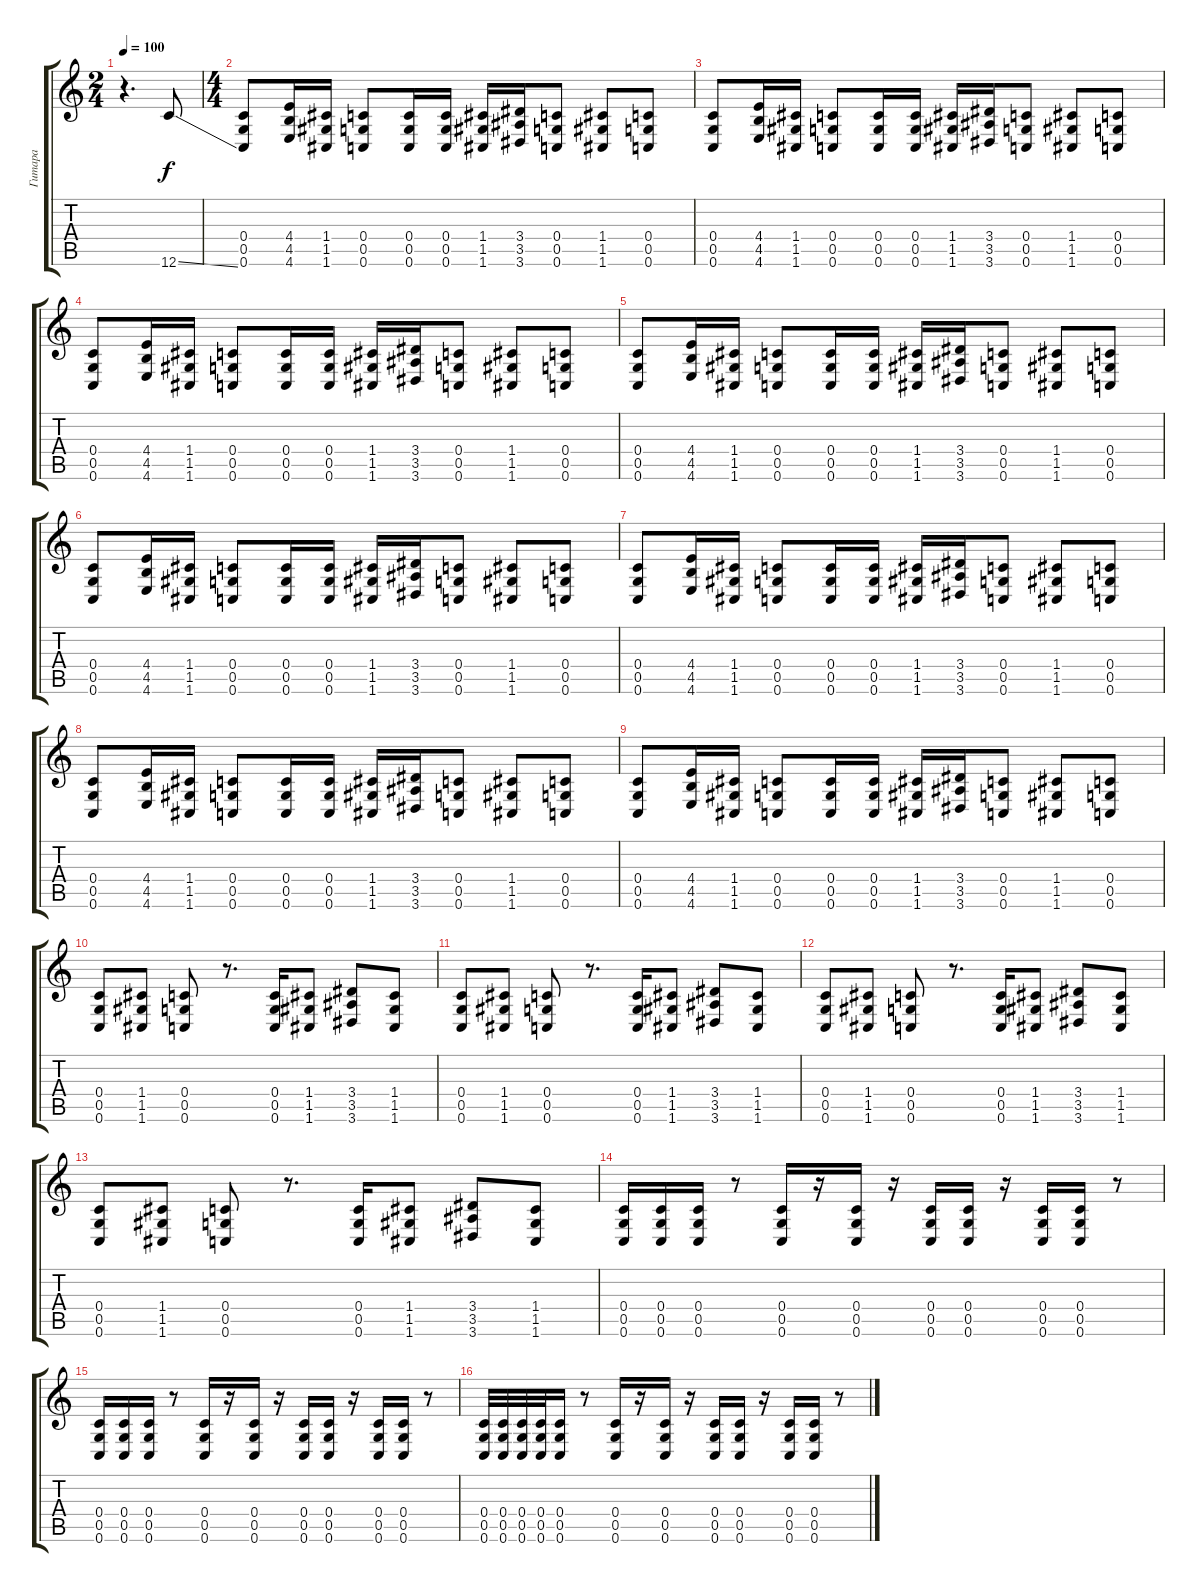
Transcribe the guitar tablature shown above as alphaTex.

\track ("Гитара" "Гитара") {instrument distortionguitar}
\staff {score tabs}
\tuning (D4 A3 F3 C3 G2 C2) {hide}
\ts (2 4)
\tempo 100
\clef g2
\ks c
r.4{d dy f instrument distortionguitar} 12.6{ss}.8 |
\ts (4 4)
(0.4 0.5 0.6).8 (4.4 4.5 4.6).16 (1.4 1.5 1.6).16 (0.4 0.5 0.6).8 (0.4 0.5 0.6).16 (0.4 0.5 0.6).16 (1.4 1.5 1.6).16 (3.4 3.5 3.6).16 (0.4 0.5 0.6).8 (1.4 1.5 1.6).8 (0.4 0.5 0.6).8 |
(0.4 0.5 0.6).8 (4.4 4.5 4.6).16 (1.4 1.5 1.6).16 (0.4 0.5 0.6).8 (0.4 0.5 0.6).16 (0.4 0.5 0.6).16 (1.4 1.5 1.6).16 (3.4 3.5 3.6).16 (0.4 0.5 0.6).8 (1.4 1.5 1.6).8 (0.4 0.5 0.6).8 |
(0.4 0.5 0.6).8 (4.4 4.5 4.6).16 (1.4 1.5 1.6).16 (0.4 0.5 0.6).8 (0.4 0.5 0.6).16 (0.4 0.5 0.6).16 (1.4 1.5 1.6).16 (3.4 3.5 3.6).16 (0.4 0.5 0.6).8 (1.4 1.5 1.6).8 (0.4 0.5 0.6).8 |
(0.4 0.5 0.6).8 (4.4 4.5 4.6).16 (1.4 1.5 1.6).16 (0.4 0.5 0.6).8 (0.4 0.5 0.6).16 (0.4 0.5 0.6).16 (1.4 1.5 1.6).16 (3.4 3.5 3.6).16 (0.4 0.5 0.6).8 (1.4 1.5 1.6).8 (0.4 0.5 0.6).8 |
(0.4 0.5 0.6).8 (4.4 4.5 4.6).16 (1.4 1.5 1.6).16 (0.4 0.5 0.6).8 (0.4 0.5 0.6).16 (0.4 0.5 0.6).16 (1.4 1.5 1.6).16 (3.4 3.5 3.6).16 (0.4 0.5 0.6).8 (1.4 1.5 1.6).8 (0.4 0.5 0.6).8 |
(0.4 0.5 0.6).8 (4.4 4.5 4.6).16 (1.4 1.5 1.6).16 (0.4 0.5 0.6).8 (0.4 0.5 0.6).16 (0.4 0.5 0.6).16 (1.4 1.5 1.6).16 (3.4 3.5 3.6).16 (0.4 0.5 0.6).8 (1.4 1.5 1.6).8 (0.4 0.5 0.6).8 |
(0.4 0.5 0.6).8 (4.4 4.5 4.6).16 (1.4 1.5 1.6).16 (0.4 0.5 0.6).8 (0.4 0.5 0.6).16 (0.4 0.5 0.6).16 (1.4 1.5 1.6).16 (3.4 3.5 3.6).16 (0.4 0.5 0.6).8 (1.4 1.5 1.6).8 (0.4 0.5 0.6).8 |
(0.4 0.5 0.6).8 (4.4 4.5 4.6).16 (1.4 1.5 1.6).16 (0.4 0.5 0.6).8 (0.4 0.5 0.6).16 (0.4 0.5 0.6).16 (1.4 1.5 1.6).16 (3.4 3.5 3.6).16 (0.4 0.5 0.6).8 (1.4 1.5 1.6).8 (0.4 0.5 0.6).8 |
(0.4 0.5 0.6).8 (1.4 1.5 1.6).8 (0.4 0.5 0.6).8 r.8{d} (0.4 0.5 0.6).16 (1.4 1.5 1.6).8 (3.4 3.5 3.6).8 (1.4 1.5 1.6).8 |
(0.4 0.5 0.6).8 (1.4 1.5 1.6).8 (0.4 0.5 0.6).8 r.8{d} (0.4 0.5 0.6).16 (1.4 1.5 1.6).8 (3.4 3.5 3.6).8 (1.4 1.5 1.6).8 |
(0.4 0.5 0.6).8 (1.4 1.5 1.6).8 (0.4 0.5 0.6).8 r.8{d} (0.4 0.5 0.6).16 (1.4 1.5 1.6).8 (3.4 3.5 3.6).8 (1.4 1.5 1.6).8 |
(0.4 0.5 0.6).8 (1.4 1.5 1.6).8 (0.4 0.5 0.6).8 r.8{d} (0.4 0.5 0.6).16 (1.4 1.5 1.6).8 (3.4 3.5 3.6).8 (1.4 1.5 1.6).8 |
(0.4 0.5 0.6).16 (0.4 0.5 0.6).16 (0.4 0.5 0.6).16 r.8 (0.4 0.5 0.6).16 r.16 (0.4 0.5 0.6).16 r.16 (0.4 0.5 0.6).16 (0.4 0.5 0.6).16 r.16 (0.4 0.5 0.6).16 (0.4 0.5 0.6).16 r.8 |
(0.4 0.5 0.6).16 (0.4 0.5 0.6).16 (0.4 0.5 0.6).16 r.8 (0.4 0.5 0.6).16 r.16 (0.4 0.5 0.6).16 r.16 (0.4 0.5 0.6).16 (0.4 0.5 0.6).16 r.16 (0.4 0.5 0.6).16 (0.4 0.5 0.6).16 r.8 |
(0.4 0.5 0.6).32 (0.4 0.5 0.6).32 (0.4 0.5 0.6).32 (0.4 0.5 0.6).32 (0.4 0.5 0.6).16 r.8 (0.4 0.5 0.6).16 r.16 (0.4 0.5 0.6).16 r.16 (0.4 0.5 0.6).16 (0.4 0.5 0.6).16 r.16 (0.4 0.5 0.6).16 (0.4 0.5 0.6).16 r.8
